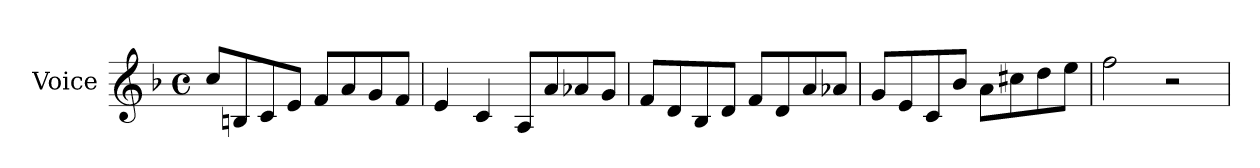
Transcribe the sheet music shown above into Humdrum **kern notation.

**kern
*part1
*staff1
*I"Voice
*I'Voice
*clefG2
*k[b-]
*M4/4
*met(c)
=1
8cc/L
8Bn/
8c/
8e/J
8f/L
8a/
8g/
8f/J
=2
4e/
4c/
8A/L
8a/
8a-X/
8g/J
=3
8f/L
8d/
8B-/
8d/J
8f/L
8d/
8a/
8a-X/J
=4
8g/L
8e/
8c/
8b-/J
8a\L
8cc#X\
8dd\
8ee\J
=5
2ff\
2rcc
=
*-
